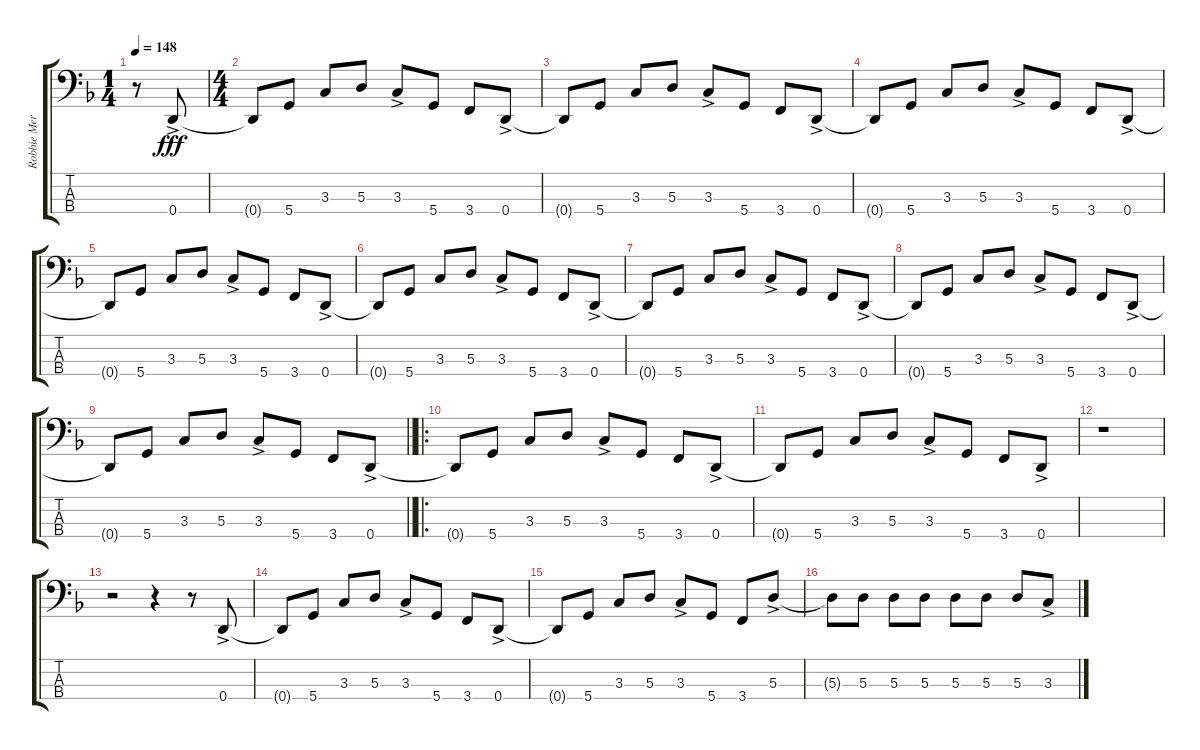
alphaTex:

\track ("Robbie Merrill" "Robbie Mer") {instrument electricbassfinger}
\staff {score tabs}
\tuning (G2 D2 A1 D1) {hide}
\ts (1 4)
\tempo 148
\clef f4
\ks f
r.8{dy fff instrument electricbassfinger} 0.4{ac}.8 |
\ts (4 4)
0.4{t}.8 5.4.8 3.3.8 5.3.8 3.3{ac}.8 5.4.8 3.4.8 0.4{ac}.8 |
0.4{t}.8 5.4.8 3.3.8 5.3.8 3.3{ac}.8 5.4.8 3.4.8 0.4{ac}.8 |
0.4{t}.8 5.4.8 3.3.8 5.3.8 3.3{ac}.8 5.4.8 3.4.8 0.4{ac}.8 |
0.4{t}.8 5.4.8 3.3.8 5.3.8 3.3{ac}.8 5.4.8 3.4.8 0.4{ac}.8 |
0.4{t}.8 5.4.8 3.3.8 5.3.8 3.3{ac}.8 5.4.8 3.4.8 0.4{ac}.8 |
0.4{t}.8 5.4.8 3.3.8 5.3.8 3.3{ac}.8 5.4.8 3.4.8 0.4{ac}.8 |
0.4{t}.8 5.4.8 3.3.8 5.3.8 3.3{ac}.8 5.4.8 3.4.8 0.4{ac}.8 |
\barLineRight lightlight
0.4{t}.8 5.4.8 3.3.8 5.3.8 3.3{ac}.8 5.4.8 3.4.8 0.4{ac}.8 |
\ro
0.4{t}.8 5.4.8 3.3.8 5.3.8 3.3{ac}.8 5.4.8 3.4.8 0.4{ac}.8 |
0.4{t}.8 5.4.8 3.3.8 5.3.8 3.3{ac}.8 5.4.8 3.4.8 0.4{ac}.8 |
r.1 |
r.2 r.4 r.8 0.4{ac}.8 |
0.4{t}.8 5.4.8 3.3.8 5.3.8 3.3{ac}.8 5.4.8 3.4.8 0.4{ac}.8 |
0.4{t}.8 5.4.8 3.3.8 5.3.8 3.3{ac}.8 5.4.8 3.4.8 5.3{ac}.8 |
5.3{t}.8 5.3.8 5.3.8 5.3.8 5.3.8 5.3.8 5.3.8 3.3{ac}.8
